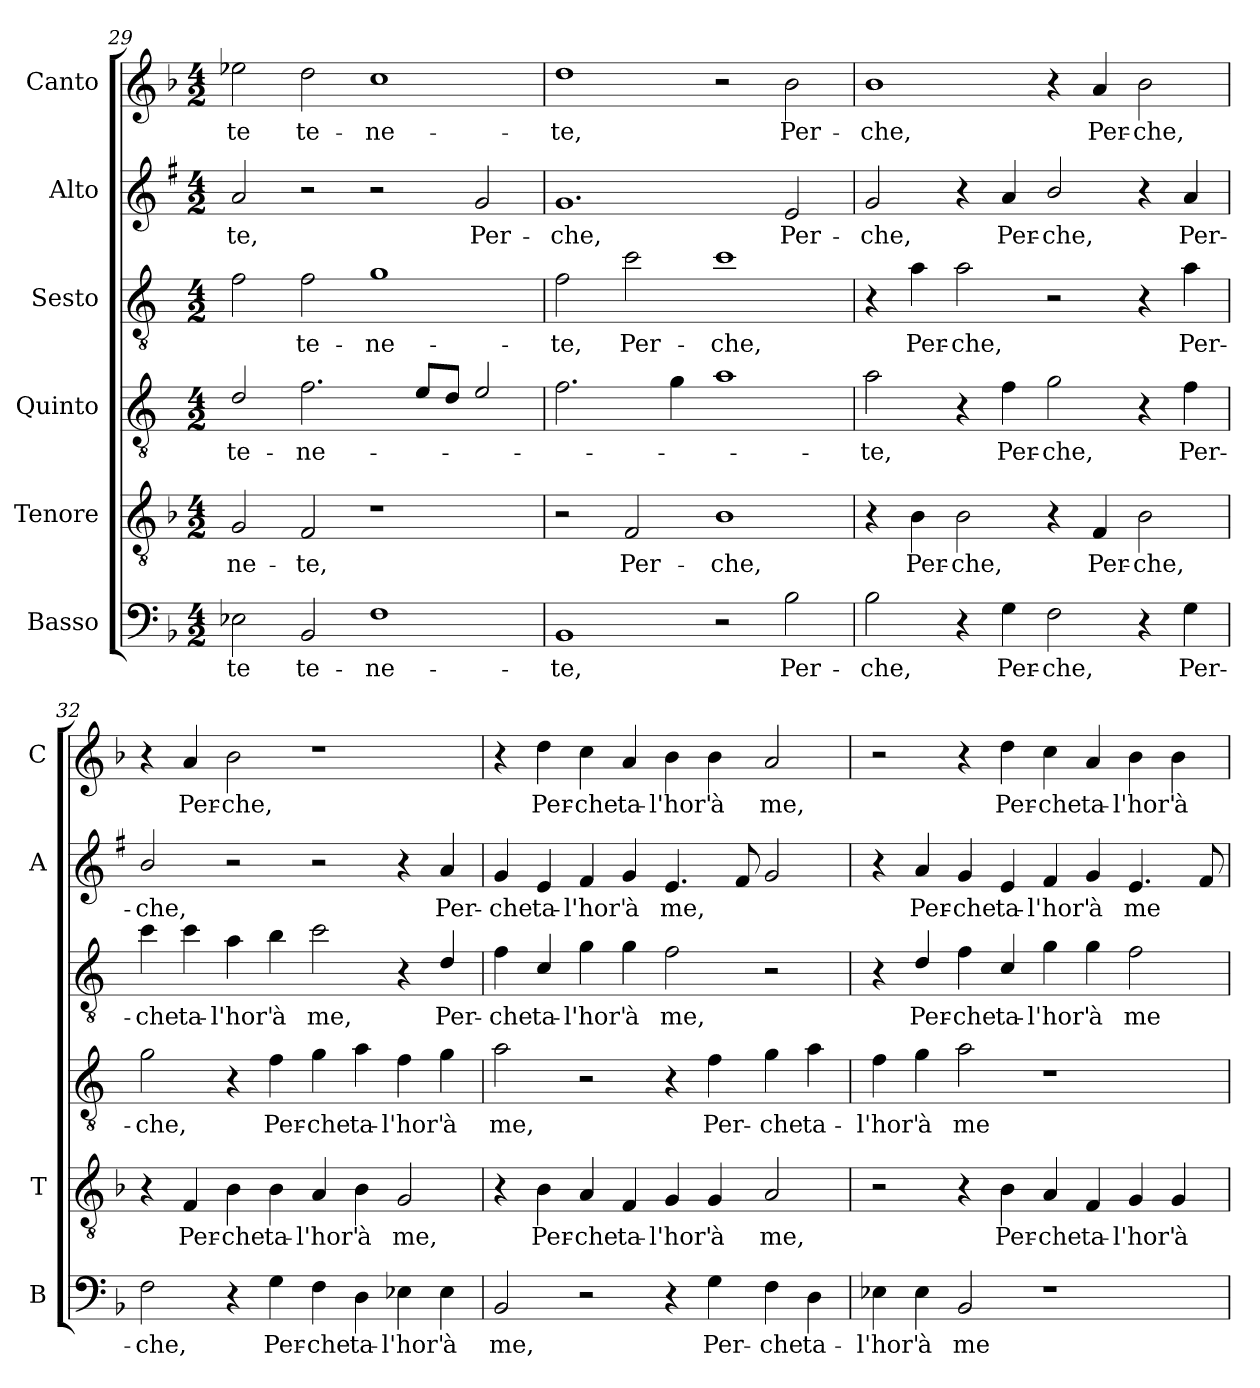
**kern	**text	**kern	**text	**kern	**text	**kern	**text	**kern	**text	**kern	**text
*part6	*part6	*part5	*part5	*part4	*part4	*part3	*part3	*part2	*part2	*part1	*part1
*staff6	*staff6	*staff5	*staff5	*staff4	*staff4	*staff3	*staff3	*staff2	*staff2	*staff1	*staff1
*I"Basso	*	*I"Tenore	*	*I"Quinto	*	*I"Sesto	*	*I"Alto	*	*I"Canto	*
*I'B	*	*I'T	*	*	*	*	*	*I'A	*	*I'C	*
*clefF4	*	*clefGv2	*	*clefGv2	*	*clefGv2	*	*clefG2	*	*clefG2	*
*	*	*	*	*ITrd4c7	*	*ITrd4c7	*	*ITrd1c2	*	*	*
*k[b-]	*	*k[b-]	*	*k[b-]	*	*k[b-]	*	*k[b-]	*	*k[b-]	*
*F:	*	*F:	*	*F:	*	*F:	*	*F:	*	*F:	*
*M4/2	*	*M4/2	*	*M4/2	*	*M4/2	*	*M4/2	*	*M4/2	*
=29	=29	=29	=29	=29	=29	=29	=29	=29	=29	=29	=29
!	!LO:LY:b	!	!LO:LY:b	!	!LO:LY:b	!	!	!	!LO:LY:b	!	!LO:LY:b
2E-X\	-te	2G/	-ne-	2G/	te-	2B-\	.	2g/	-te,	2ee-X\	-te
!	!LO:LY:b	!	!LO:LY:b	!	!LO:LY:b	!	!LO:LY:b	!	!	!	!LO:LY:b
2BB-/	te-	2F/	-te,	2.B-\	-ne-	2B-\	te-	2r	.	2dd\	te-
!	!LO:LY:b	!	!	!	!	!	!LO:LY:b	!	!	!	!LO:LY:b
1F	-ne-	1r	.	.	.	1c	-ne-	2r	.	1cc	-ne-
.	.	.	.	8A/L	.	.	.	.	.	.	.
.	.	.	.	8G/J	.	.	.	.	.	.	.
!	!	!	!	!	!	!	!	!	!LO:LY:b	!	!
.	.	.	.	2A/	.	.	.	2f/	Per-	.	.
=30	=30	=30	=30	=30	=30	=30	=30	=30	=30	=30	=30
!	!LO:LY:b	!	!	!	!	!	!LO:LY:b	!	!LO:LY:b	!	!LO:LY:b
1BB-	-te,	2r	.	2.B-\	.	2B-\	-te,	1.f	-che,	1dd	-te,
!	!	!	!LO:LY:b	!	!	!	!LO:LY:b	!	!	!	!
.	.	2F/	Per-	.	.	2f\	Per-	.	.	.	.
.	.	.	.	4c\	.	.	.	.	.	.	.
!	!	!	!LO:LY:b	!	!	!	!LO:LY:b	!	!	!	!
2r	.	1B-	-che,	1d	.	1f	-che,	.	.	2r	.
!	!LO:LY:b	!	!	!	!	!	!	!	!LO:LY:b	!	!LO:LY:b
2B-\	Per-	.	.	.	.	.	.	2d/	Per-	2b-\	Per-
!!LO:PB:g=z
=31	=31	=31	=31	=31	=31	=31	=31	=31	=31	=31	=31
!	!LO:LY:b	!	!	!	!LO:LY:b	!	!	!	!LO:LY:b	!	!LO:LY:b
2B-\	-che,	4r	.	2d\	-te,	4r	.	2f/	-che,	1b-	-che,
!	!	!	!LO:LY:b	!	!	!	!LO:LY:b	!	!	!	!
.	.	4B-\	Per-	.	.	4d\	Per-	.	.	.	.
!	!	!	!LO:LY:b	!	!	!	!LO:LY:b	!	!	!	!
4r	.	2B-\	-che,	4r	.	2d\	-che,	4r	.	.	.
!	!LO:LY:b	!	!	!	!LO:LY:b	!	!	!	!LO:LY:b	!	!
4G\	Per-	.	.	4B-\	Per-	.	.	4g/	Per-	.	.
!	!LO:LY:b	!	!	!	!LO:LY:b	!	!	!	!LO:LY:b	!	!
2F\	-che,	4r	.	2c\	-che,	2r	.	2a/	-che,	4r	.
!	!	!	!LO:LY:b	!	!	!	!	!	!	!	!LO:LY:b
.	.	4F/	Per-	.	.	.	.	.	.	4a/	Per-
!	!	!	!LO:LY:b	!	!	!	!	!	!	!	!LO:LY:b
4r	.	2B-\	-che,	4r	.	4r	.	4r	.	2b-\	-che,
!	!LO:LY:b	!	!	!	!LO:LY:b	!	!LO:LY:b	!	!LO:LY:b	!	!
4G\	Per-	.	.	4B-\	Per-	4d\	Per-	4g/	Per-	.	.
=32	=32	=32	=32	=32	=32	=32	=32	=32	=32	=32	=32
!	!LO:LY:b	!	!	!	!LO:LY:b	!	!LO:LY:b	!	!LO:LY:b	!	!
2F\	-che,	4r	.	2c\	-che,	4f\	-che	2a/	-che,	4r	.
!	!	!	!LO:LY:b	!	!	!	!LO:LY:b	!	!	!	!LO:LY:b
.	.	4F/	Per-	.	.	4f\	ta-	.	.	4a/	Per-
!	!	!	!LO:LY:b	!	!	!	!LO:LY:b	!	!	!	!LO:LY:b
4r	.	4B-\	-che	4r	.	4d\	-l'hor'	2r	.	2b-\	-che,
!	!LO:LY:b	!	!LO:LY:b	!	!LO:LY:b	!	!LO:LY:b	!	!	!	!
4G\	Per-	4B-\	ta-	4B-\	Per-	4e\	à	.	.	.	.
!	!LO:LY:b	!	!LO:LY:b	!	!LO:LY:b	!	!LO:LY:b	!	!	!	!
4F\	-che	4A/	-l'hor'	4c\	-che	2f\	me,	2r	.	1r	.
!	!LO:LY:b	!	!LO:LY:b	!	!LO:LY:b	!	!	!	!	!	!
4D\	ta-	4B-\	à	4d\	ta-	.	.	.	.	.	.
!	!LO:LY:b	!	!LO:LY:b	!	!LO:LY:b	!	!	!	!	!	!
4E-X\	-l'hor'	2G/	me,	4B-\	-l'hor'	4r	.	4r	.	.	.
!	!LO:LY:b	!	!	!	!LO:LY:b	!	!LO:LY:b	!	!LO:LY:b	!	!
4E-\	à	.	.	4c\	à	4G/	Per-	4g/	Per-	.	.
=33	=33	=33	=33	=33	=33	=33	=33	=33	=33	=33	=33
!	!LO:LY:b	!	!	!	!LO:LY:b	!	!LO:LY:b	!	!LO:LY:b	!	!
2BB-/	me,	4r	.	2d\	me,	4B-\	-che	4f/	-che	4r	.
!	!	!	!LO:LY:b	!	!	!	!LO:LY:b	!	!LO:LY:b	!	!LO:LY:b
.	.	4B-\	Per-	.	.	4F/	ta-	4d/	ta-	4dd\	Per-
!	!	!	!LO:LY:b	!	!	!	!LO:LY:b	!	!LO:LY:b	!	!LO:LY:b
2r	.	4A/	-che	2r	.	4c\	-l'hor'	4e/	-l'hor'	4cc\	-che
!	!	!	!LO:LY:b	!	!	!	!LO:LY:b	!	!LO:LY:b	!	!LO:LY:b
.	.	4F/	ta-	.	.	4c\	à	4f/	à	4a/	ta-
!	!	!	!LO:LY:b	!	!	!	!LO:LY:b	!	!LO:LY:b	!	!LO:LY:b
4r	.	4G/	-l'hor'	4r	.	2B-\	me,	4.d/	me,	4b-\	-l'hor'
!	!LO:LY:b	!	!LO:LY:b	!	!LO:LY:b	!	!	!	!	!	!LO:LY:b
4G\	Per-	4G/	à	4B-\	Per-	.	.	.	.	4b-\	à
.	.	.	.	.	.	.	.	8e/	.	.	.
!	!LO:LY:b	!	!LO:LY:b	!	!LO:LY:b	!	!	!	!	!	!LO:LY:b
4F\	-che	2A/	me,	4c\	-che	2r	.	2f/	.	2a/	me,
!	!LO:LY:b	!	!	!	!LO:LY:b	!	!	!	!	!	!
4D\	ta-	.	.	4d\	ta-	.	.	.	.	.	.
=34	=34	=34	=34	=34	=34	=34	=34	=34	=34	=34	=34
!	!LO:LY:b	!	!	!	!LO:LY:b	!	!	!	!	!	!
4E-X\	-l'hor'	2r	.	4B-\	-l'hor'	4r	.	4r	.	2r	.
!	!LO:LY:b	!	!	!	!LO:LY:b	!	!LO:LY:b	!	!LO:LY:b	!	!
4E-\	à	.	.	4c\	à	4G/	Per-	4g/	Per-	.	.
!	!LO:LY:b	!	!	!	!LO:LY:b	!	!LO:LY:b	!	!LO:LY:b	!	!
2BB-/	me	4r	.	2d\	me	4B-\	-che	4f/	-che	4r	.
!	!	!	!LO:LY:b	!	!	!	!LO:LY:b	!	!LO:LY:b	!	!LO:LY:b
.	.	4B-\	Per-	.	.	4F/	ta-	4d/	ta-	4dd\	Per-
!	!	!	!LO:LY:b	!	!	!	!LO:LY:b	!	!LO:LY:b	!	!LO:LY:b
1r	.	4A/	-che	1r	.	4c\	-l'hor'	4e/	-l'hor'	4cc\	-che
!	!	!	!LO:LY:b	!	!	!	!LO:LY:b	!	!LO:LY:b	!	!LO:LY:b
.	.	4F/	ta-	.	.	4c\	à	4f/	à	4a/	ta-
!	!	!	!LO:LY:b	!	!	!	!LO:LY:b	!	!LO:LY:b	!	!LO:LY:b
.	.	4G/	-l'hor'	.	.	2B-\	me	4.d/	me	4b-\	-l'hor'
!	!	!	!LO:LY:b	!	!	!	!	!	!	!	!LO:LY:b
.	.	4G/	à	.	.	.	.	.	.	4b-\	à
.	.	.	.	.	.	.	.	8e/	.	.	.
=	=	=	=	=	=	=	=	=	=	=	=
*-	*-	*-	*-	*-	*-	*-	*-	*-	*-	*-	*-
